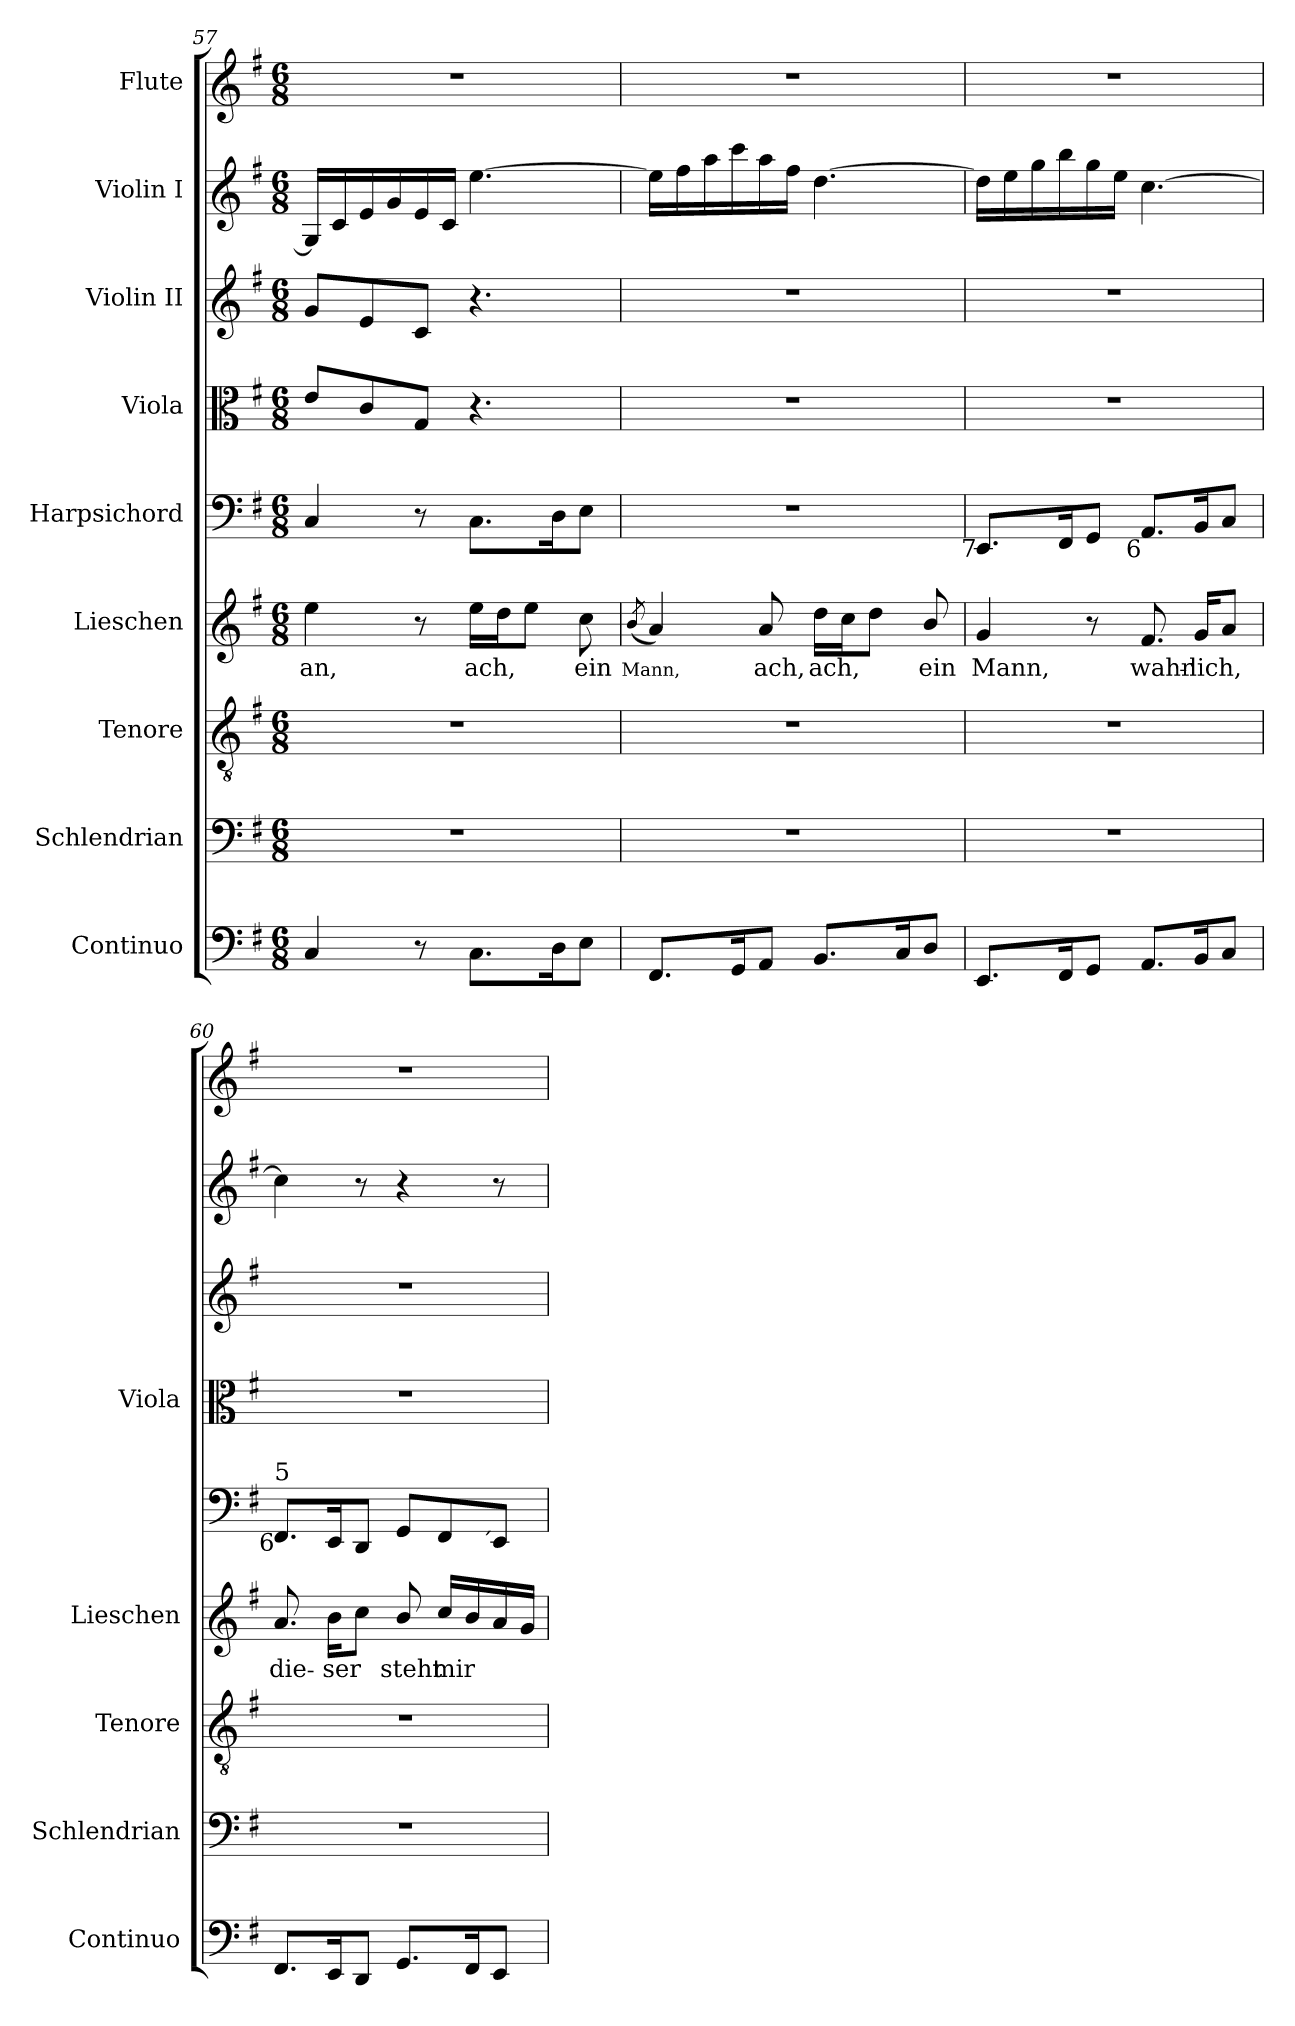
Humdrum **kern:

**kern	**kern	**kern	**kern	**text	**kern	**kern	**kern	**kern	**kern
*part9	*part8	*part7	*part6	*part6	*part5	*part4	*part3	*part2	*part1
*staff9	*staff8	*staff7	*staff6	*staff6	*staff5	*staff4	*staff3	*staff2	*staff1
*I"Continuo	*I"Schlendrian	*I"Tenore	*I"Lieschen	*	*I"Harpsichord	*I"Viola	*I"Violin II	*I"Violin I	*I"Flute
*I'Continuo	*I'Schlendrian	*I'Tenore	*I'Lieschen	*	*	*I'Viola	*	*	*
!!LO:LB:g=z
*clefF4	*clefF4	*clefGv2	*clefG2	*	*clefF4	*clefC3	*clefG2	*clefG2	*clefG2
*	*	*ITrd7c12	*	*	*	*	*	*	*
*k[f#]	*k[f#]	*k[f#]	*k[f#]	*	*k[f#]	*k[f#]	*k[f#]	*k[f#]	*k[f#]
*G:	*G:	*G:	*G:	*	*G:	*G:	*G:	*G:	*G:
*M6/8	*M6/8	*M6/8	*M6/8	*	*M6/8	*M6/8	*M6/8	*M6/8	*M6/8
=57	=57	=57	=57	=57	=57	=57	=57	=57	=57
!	!LO:N:vis=1	!LO:N:vis=1	!	!	!	!	!	!	!
!	!	!	!	!LO:LY:b:color=#000000	!	!	!	!	!LO:N:vis=1
4Ci/	2.r	2.r	4eei\	an,	4Ci/	8ei/L	8gi/L	16Gi/LL]	2.r
.	.	.	.	.	.	.	.	16ci/	.
.	.	.	.	.	.	8ci/	8ei/	16ei/	.
.	.	.	.	.	.	.	.	16gi/	.
8r	.	.	8r	.	8r	8Gi/J	8ci/J	16ei/	.
.	.	.	.	.	.	.	.	16ci/JJ	.
!	!	!	!	!LO:LY:b:color=#000000	!	!	!	!	!
8.Ci\L	.	.	16eei\LL	ach,	8.Ci\L	4.r	4.r	[4.eei\	.
.	.	.	16ddi\J	.	.	.	.	.	.
.	.	.	8eei\J	.	.	.	.	.	.
16Di\k	.	.	.	.	16Di\k	.	.	.	.
!	!	!	!	!LO:LY:b:color=#000000	!	!	!	!	!
8Ei\J	.	.	8cci\	ein	8Ei\J	.	.	.	.
=58	=58	=58	=58	=58	=58	=58	=58	=58	=58
!	!	!	!	!LO:LY:b:color=#000000	!	!	!	!	!
.	.	.	(8qbi/	Mann,	.	.	.	.	.
!	!LO:N:vis=1	!LO:N:vis=1	!	!	!LO:N:vis=1	!LO:N:vis=1	!LO:N:vis=1	!	!LO:N:vis=1
8.FF#i/L	2.r	2.r	4ai/)	.	2.r	2.r	2.r	16eei\LL]	2.r
.	.	.	.	.	.	.	.	16ff#i\	.
.	.	.	.	.	.	.	.	16aai\	.
16GGi/k	.	.	.	.	.	.	.	16ccci\	.
!	!	!	!	!LO:LY:b:color=#000000	!	!	!	!	!
8AAi/J	.	.	8ai/	ach,	.	.	.	16aai\	.
.	.	.	.	.	.	.	.	16ff#i\JJ	.
!	!	!	!	!LO:LY:b:color=#000000	!	!	!	!	!
8.BBi/L	.	.	16ddi\LL	ach,	.	.	.	[4.ddi\	.
.	.	.	16cci\J	.	.	.	.	.	.
.	.	.	8ddi\J	.	.	.	.	.	.
16Ci/k	.	.	.	.	.	.	.	.	.
!	!	!	!	!LO:LY:b:color=#000000	!	!	!	!	!
8Di/J	.	.	8bi/	ein	.	.	.	.	.
=59	=59	=59	=59	=59	=59	=59	=59	=59	=59
!	!LO:N:vis=1	!LO:N:vis=1	!	!	!	!	!	!	!
!	!	!	!	!	!LO:TX:b:rj:t=7	!	!	!	!
!	!	!	!	!LO:LY:b:color=#000000	!	!LO:N:vis=1	!LO:N:vis=1	!	!LO:N:vis=1
8.EEi/L	2.r	2.r	4gi/	Mann,	8.EEi/L	2.r	2.r	16ddi\LL]	2.r
.	.	.	.	.	.	.	.	16eei\	.
.	.	.	.	.	.	.	.	16ggi\	.
16FF#i/k	.	.	.	.	16FF#i/k	.	.	16bbi\	.
8GGi/J	.	.	8r	.	8GGi/J	.	.	16ggi\	.
.	.	.	.	.	.	.	.	16eei\JJ	.
!	!	!	!	!	!LO:TX:b:rj:t=6	!	!	!	!
!	!	!	!	!LO:LY:b:color=#000000	!	!	!	!	!
8.AAi/L	.	.	8.f#i/	wahr-	8.AAi/L	.	.	[4.cci\	.
!	!	!	!	!LO:LY:b:color=#000000	!	!	!	!	!
16BBi/k	.	.	16gi/KL	-lich,	16BBi/k	.	.	.	.
8Ci/J	.	.	8ai/J	.	8Ci/J	.	.	.	.
=60	=60	=60	=60	=60	=60	=60	=60	=60	=60
!	!LO:N:vis=1	!LO:N:vis=1	!	!	!	!	!	!	!
!	!	!	!	!	!LO:TX:b:rj:t=6	!	!	!	!
!	!	!	!	!	!LO:TX:t=5	!	!	!	!
!	!	!	!	!LO:LY:b:color=#000000	!	!LO:N:vis=1	!LO:N:vis=1	!	!LO:N:vis=1
8.FF#i/L	2.r	2.r	8.ai/	die-	8.FF#i/L	2.r	2.r	4cci\]	2.r
!	!	!	!	!LO:LY:b:color=#000000	!	!	!	!	!
16EEi/k	.	.	16bi\KL	-ser	16EEi/k	.	.	.	.
8DDi/J	.	.	8cci\J	.	8DDi/J	.	.	8r	.
!	!	!	!	!LO:LY:b:color=#000000	!	!	!	!	!
8.GGi/L	.	.	8bi/	steht	8GGi/L	.	.	4r	.
!	!	!	!	!LO:LY:b:color=#000000	!	!	!	!	!
.	.	.	16cci/LL	mir	8FF#i/	.	.	.	.
16FF#i/k	.	.	16bi/	.	.	.	.	.	.
!	!	!	!	!	!LO:TX:b:rj:t=´	!	!	!	!
8EEi/J	.	.	16ai/	.	8EEi/J	.	.	8r	.
.	.	.	16gi/JJ	.	.	.	.	.	.
=	=	=	=	=	=	=	=	=	=
*-	*-	*-	*-	*-	*-	*-	*-	*-	*-
